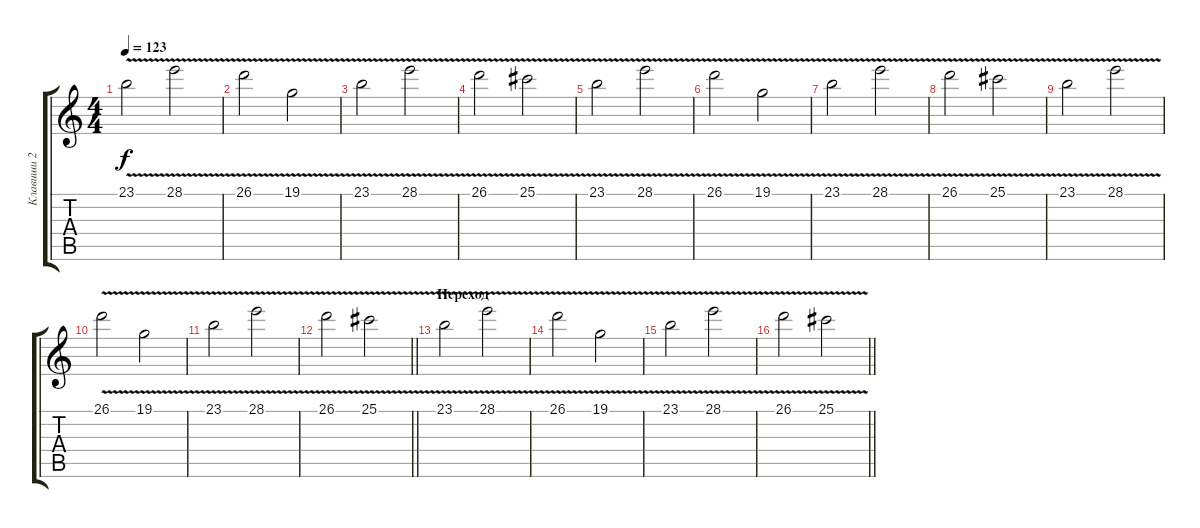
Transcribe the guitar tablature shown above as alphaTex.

\track ("Клавиши 2" "Клавиши 2") {instrument lead6voice}
\staff {score tabs}
\tuning (C4 G3 Eb3 Bb2 F2 B1) {hide}
\ts (4 4)
\tempo 123
\clef g2
\ks c
23.1{v}.2{dy f} 28.1{v}.2 |
26.1{v}.2 19.1{v}.2 |
23.1{v}.2 28.1{v}.2 |
26.1{v}.2 25.1{v}.2 |
23.1{v}.2 28.1{v}.2 |
26.1{v}.2 19.1{v}.2 |
23.1{v}.2 28.1{v}.2 |
26.1{v}.2 25.1{v}.2 |
23.1{v}.2 28.1{v}.2 |
26.1{v}.2 19.1{v}.2 |
23.1{v}.2 28.1{v}.2 |
\barLineRight lightlight
26.1{v}.2 25.1{v}.2 |
\section ("" "Переход ")
23.1{v}.2 28.1{v}.2 |
26.1{v}.2 19.1{v}.2 |
23.1{v}.2 28.1{v}.2 |
\barLineRight lightlight
26.1{v}.2 25.1{v}.2
